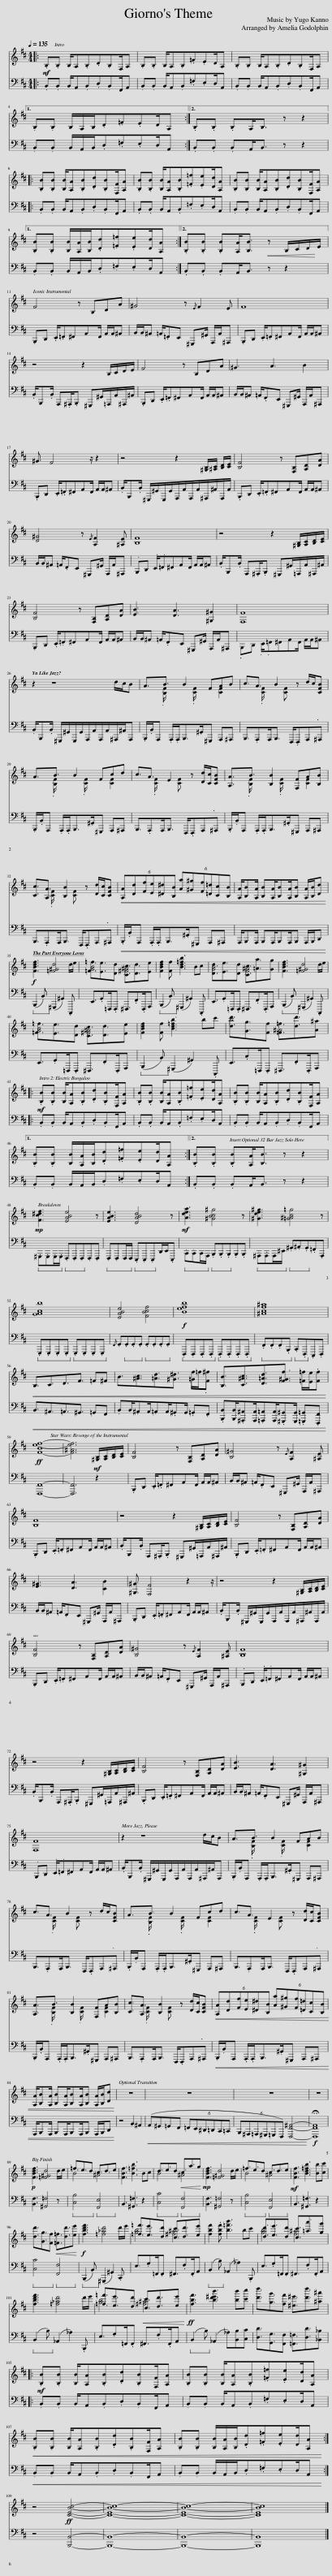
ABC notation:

X:1
%%score { ( 1 4 ) | ( 2 3 ) }
L:1/8
Q:1/4=135
M:4/4
I:linebreak $
K:D
V:1 treble
V:4 treble
V:2 bass
V:3 bass
V:1
|:!mf! .B,.B, B,/A,.B,.D.B,F,/A, | .B,.B, B,/A,.B,.=F.ED/A, | .B,.B, B,/A,.B,.D.B,F,/A, |1$ .B,.B, B,/A,/B,/.D.=F.ED/A, :|2 .B,.B, .B,A,<B, z z2 |:$ %5
 .[B,B].[B,B] [B,B]/[A,A].[B,B].[Dd].[B,B][F,F]/[A,A] | .[B,B].[B,B] [B,B]/[A,A].[B,B].[=F=f].[Ee][Dd]/[A,A] | .[B,B].[B,B] [B,B]/[A,A].[B,B].[Dd].[B,B][F,F]/[A,A] |1$ .[B,B].[B,B] [B,B]/[A,A]/[B,B]/.[Dd].[=F=f].[Ee][Dd]/[A,A] :|2 .[B,B].[B,B] .[B,B][A,A]<[B,B]!<(! z B,/C/D/!<)!E/ ||$ %10
 F4 z B,DA | ^G4 z{/E} F2 E | F8 |$ z4 z2 B,/C/D/E/ | F4 z B,DA | %15
 ^G3 A3 B2 |$ ^G3/2 F4 z/ z2 | z4 z2 [^G,B,]/[^A,C]/ [B,D]/[CE]/ | [B,F]4 z [F,B,][A,D][DA] |$ [D^G]4 z{/E} [A,F]2 [^A,E] | %20
 F8 | z4 z2 [^G,B,]/[A,C]/[B,D]/[CE]/ |$ [B,F]4 z [F,B,][A,D][DA] | [EB]3 [DA]3 [^G,^G]2 | F8 |$ %25
 z2 z4 d/c/B | A3/2B3/2 B2 FAB | c3/2A3/2 B2 z d/c/.[CFB] |$ A3/2B3/2 B2 Fcd | c3/2A3/2 E2 z [Dd]/[Cc]/.[CFB] | %30
 [A,A]3/2B3/2 [B,B]2 [F,F]A[B,B] |$ [Cc]3/2[A,A]3/2 [B,B]2 z [Dd]/[Cc]/.[CFB] |!<(! (6:4:6[A,A][Dd][Ff][Ee][^D^d][B,B] (6:4:6[Aa][^G^g][Ff][=D=d][Cc][B,B] | [A,A]/[B,B][A,A]/ [B,B][A,A]/[B,B][A,A]/[B,B] [A,A]/[B,B]/[Dd]!<)! |$!f! [FBdf]3 [=F^Gd]4 d/e/ | %35
 [=F=f]3/2[Ee]3/2[Dd] [Cc]3/2[Dd]3/2[Ee] | [FBdf]2 [Ff] [Bd=fb]3 Bc | [Dd]3/2[Ee]3/2[Dd] [Cc]3/2[=Aa]3/2[Gg] | [FBdf]3 [=F^Gd]4 d/e/ |$ [=F=f]3/2[Ee]3/2[Dd] [Cc]3/2[Dd]3/2[Ee] | %40
 [FBdf]2 [Ff] [Bd=fb]3 bc' | [dd']3/2[Gg]3/2[Ff] [=F=f]3/2[dd']3/2[^A^a] |:$!mf! .[B,B].[B,B] [B,B]/[A,A].[B,B].[Dd].[B,B][F,F]/[A,A] | .[B,B].[B,B] [B,B]/[A,A].[B,B].[=F=f].[Ee][Dd]/[A,A] | .[B,B].[B,B] [B,B]/[A,A].[B,B].[Dd].[B,B][F,F]/[A,A] |1$ %45
 .[B,B].[B,B] [B,B]/[A,A]/[B,B]/.[Dd].[=F=f].[Ee][Dd]/[A,A] :|2 .[B,B].[B,B] .[B,B][A,A]<[B,B] z z2 ||$!mp! [Fc^df]3 [EABe]4 z | [EABe]3 [DABd]4 z |!mf! [Adea]3 [^GBc^g]4 z | %50
 [^Gde^g]3 [=G^Ac=g]4 z |$ [GAcb]8 | [EABe]4 [FBcf]4 |!f! [Befb]8 | [^Acf^a]8 |$ %55
!<(! B,3/2C3/2D3/2F3/2 =F^F | B3/2[^Ac]3/2[=Ad]3/2[^G^d]3/2 f/=f/.^f | [B,B]3/2[C^Ac]3/2[D=Ad]3/2[F^Gf]3/2 [=F=f]/[Ee]/.[Ff]!<)! |$!ff! [F-Be-f-]8 | [F^Aef]6!mf! [^G,B,]/[A,C]/[B,D]/[CE]/ | %60
 [B,F]4 z [F,B,][A,D][DA] | [B,^G]4 z{/E} [A,F]2 [^A,E] |$ [B,F]8 | z4 z2 [^G,B,]/[A,C]/[B,D]/[CE]/ | [B,F]4 z [F,B,][A,D][DA] |$ %65
 [E^G]3 [DA]3 [CB]2 | [^G,^G]3/2 [F,F]4 z2 z/ | z4 z2 [^G,B,]/[A,C]/[B,D]/[CE]/ |$ [B,F]4 z [F,B,][A,D][DA] | [B,^G]4 z{/E} [A,F]2 [^A,E] | %70
 [B,F]8 |$ z4 z2 [^G,B,]/[A,C]/[B,D]/[CE]/ | [B,F]4 z [F,B,][A,D][DA] | [EB]3 [DA]3 [^G,^G]2 |$ F8 | %75
 z2 z4 d/c/B | A3/2B3/2 B2 FAB |$ c3/2A3/2 B2 z d/c/.[CFB] | A3/2B3/2 B2 Fcd | c3/2A3/2 E2 z [Dd]/[Cc]/.[CFB] |$ %80
 [A,A]3/2B3/2 [B,B]2 [F,F]A[B,B] | [Cc]3/2[A,A]3/2 [B,B]2 z [Dd]/[Cc]/.[CFB] |!<(! (6:4:6[A,A][Dd][Ff][Ee][^D^d][B,B] (6:4:6[Aa][^G^g][Ff][=D=d][Cc][B,B] |$ [A,A]/[B,B][A,A]/ [B,B][A,A]/[B,B][A,A]/[B,B] [A,A]/[B,B]/[Dd]!<)! | z8 | %85
 z8 | z8 | z8 |$!p! [FBdf]3 [=F^Gd]4 d/e/ | =f3/2e3/2d c3/2d3/2e | %90
 [FBf]3 [B=fb]3 Bc | d3/2e3/2d!<(! c3/2a3/2g!<)! |!mp! [FBdf]3 [=F^Gd]4 d/e/ | =f3/2e3/2d c3/2d3/2e |!mf! [FBf]3 [Bd=fb]3 [Bb][cc'] |$ %95
 [dd']3/2[Gg]3/2[Ff]!<(! [=F=f]3/2[dd']3/2[ee']!<)! |!f! [fbd'f']3 [=f_ad']4 d'/e'/ | [=f=f']3/2[ee']3/2[dd'] [cc']3/2[dd']3/2[ee'] | [fbf']2 .[fbf'] [b=f'b']3 bc' | [dd']3/2[ee']3/2[dd'] [cc']3/2[=aa']3/2[gg'] |$ %100
 [fbd'f']3 [=f_ad']4 d'/e'/ | [=f=f']3/2[ee']3/2[dd']!<(! [cc']3/2[dd']3/2[ee']!<)! |!ff! [fbf']3 [bd'^e'b']3 [bb'][c'c''] | [d'd'']3/2[gg']3/2[ff'] [^e^e']3/2[d'd'']3/2[^a^a'] |:$!mf! .[B,B].[B,B] [B,B]/[A,A].[B,B].[Dd].[B,B][F,F]/[A,A] | %105
 .[B,B].[B,B] [B,B]/[A,A].[B,B].[=F=f].[Ee][Dd]/[A,A] |$!<(! .[B,B].[B,B] [B,B]/[A,A].[B,B].[Dd].[B,B][F,F]/[A,A] | .[B,B].[B,B] [B,B]/[A,A]/[B,B]/.[Dd].[=F=f].[Ee][Dd]/[A,A]!<)! :|$ z4!ff! [CEBc]4- | [CEBc]8- | %110
 [CEBc]8- | [CEBc]8 |] %112
V:2
|: .B,,.B,, B,,/A,,.B,,.D,.B,,F,,/A,, | .B,,.B,, B,,/A,,.B,,.=F,.E,D,/A,, | .B,,.B,, B,,/A,,.B,,.D,.B,,F,,/A,, |1$ .B,,.B,, B,,/A,,/B,,/.D,.=F,.E,D,/A,, :|2 .B,,.B,, .B,,A,,<B,, z z2 |:$ %5
 .B,,.B,, B,,/A,,.B,,.D,.B,,F,,/A,, | .B,,.B,, B,,/A,,.B,,.=F,.E,D,/A,, | .B,,.B,, B,,/A,,.B,,.D,.B,,F,,/A,, |1$ .B,,.B,, B,,/A,,/B,,/.D,.=F,.E,D,/A,, :|2 .B,,.B,, .B,,A,,<B,, z z2 ||$ %10
 .B,,,D,, .E,,/.=F,,^F,,A,,F,,/ A,,/A,,/^A,, | B,,/B,,/^A,, =A,,/.=F,,E,, ^G,,,^G,,/ A,,,/A,,/^A,,, | .B,,,D,, .E,,/.=F,,^F,,A,,F,,/ A,,/A,,/^A,, |$ .B,,/B,,,.B,,/ A,,,.^A,,,/.B,,, ^G,,,^G,,/=A,,,/A,,/^A,,,/^A,,/ | .B,,,D,, .E,,/.=F,,^F,,A,,F,,/ A,,/A,,/^A,, | %15
 B,,/B,,/^A,, =A,,/.F,,E,, ^G,,,^G,,/ A,,,/A,,/^A,,, |$ .B,,,D,, .E,,/.=F,,^F,,A,,F,,/ A,,/A,,/^A,, | .B,,/B,,,.B,,/ ^G,,,/^G,,/G,,,/G,,/A,,,/A,,/A,,,/A,,/^A,,,/^A,,/A,,,/A,,/ | .B,,,D,, .E,,/.=F,,^F,,A,,F,,/ A,,/A,,/^A,, |$ B,,/B,,/^A,, =A,,/.F,,E,, ^G,,,^G,,/ A,,,/A,,/^A,,, | %20
[I:staff -1] B,8 |[I:staff +1] .B,,/B,,,.B,,/ A,,,.^A,,,/.B,,, ^G,,,^G,,/=A,,,/A,,/^A,,,/^A,,/ |$ .B,,,D,, .E,,/.=F,,^F,,A,,F,,/ A,,/A,,/^A,, | B,,/B,,/^A,, =A,,/.F,,E,, ^G,,,^G,,/ A,,,/A,,/^A,,, |[I:staff -1] F,8 |$ %25
[I:staff +1] .B,,/B,,,.B,,/ ^G,,,/^G,,/G,,,/G,,/A,,,/A,,/A,,,/A,,/^A,,,/^A,,/A,,, | .B,,,/.B,,/A,,, .A,,,/.A,,,<B,,,.^G,,/^G,,, A,,,^A,,, | B,,,3/2.A,,,A,,,<B,,, F,,,/.F,,,A,,,^A,,, |$ .B,,,/.B,,/A,,, .A,,,/.A,,,<B,,,.^G,,/^G,,, A,,,^A,,, | B,,,3/2.A,,,A,,,<B,,, F,,,/.F,,,A,,,^A,,, | %30
 .B,,,/.B,,/A,,, .A,,,/.A,,,<B,,,.^G,,/^G,,, A,,,^A,,, |$ B,,,3/2.A,,,A,,,<B,,, F,,,/.F,,,A,,,^A,,, |!<(! .B,,,/.B,,/A,,, .A,,,/.A,,,<B,,,.^G,,/^G,,, A,,,^A,,, | A,,,/B,,,A,,,/ B,,,A,,,/B,,,A,,,/B,,, A,,,/B,,,/D,,!<)! |$!ped! (B,,,2 B,,)!ped-up! (^G,,,2 ^G,,2) .C,,, | %35
 E,,3/2.G,,=F,,,/.F,,, ^F,,,3/2.F,,.F,,,/A,,, |!ped! (B,,,2 B,,)!ped-up! (^G,,,2 ^G,,2) .C,,, | E,,3/2.G,,=F,,,/.F,,, ^F,,,3/2.F,,.F,,,/A,,, |!ped! (B,,,2 B,,)!ped-up! (^G,,,2 ^G,,2) .C,,, |$ E,,3/2.G,,=F,,,/.F,,, ^F,,,3/2.F,,.F,,,/A,,, | %40
!ped! (B,,,2 B,,)!ped-up! (^G,,,2 ^G,,2) .C,,, | E,,3/2.C,=F,,,/.F,,, ^F,,,3/2.F,,.F,,,/A,,, |:$ .B,,.B,, B,,/A,,.B,,.D,.B,,F,,/A,, | .B,,.B,, B,,/A,,.B,,.=F,.E,D,/A,, | .B,,.B,, B,,/A,,.B,,.D,.B,,F,,/A,, |1$ %45
 .B,,.B,, B,,/A,,/B,,/.D,.=F,.E,D,/A,, :|2 .B,,.B,, .B,,A,,<B,, z z2 ||$!ped! .^G,,,.G,,,.G,,,/.G,,,/!ped-up!!ped! .F,,,.F,,,.F,,,!ped-up!.F,,,.F,,, |!ped! .F,,,.F,,,F,,,/F,,,/!ped-up!!ped! .E,,,.E,,,.E,,,!ped-up!D,,/E,,/.E,,, |!ped! .C,,.C,,C,,/A,,,/!ped-up!!ped! .B,,,.B,,,.B,,,!ped-up!.B,,,.B,,, | %50
!ped! .^A,,,.A,,,A,,,/^E,,/!ped-up!!ped! .^G,,.^A,,.G,,!ped-up!.=F,,.A,,, |$!ped! .G,,,.G,,,.G,,,.G,,,!ped-up!!ped! .G,,,.G,,,.G,,,.G,,,!ped-up! |{/F,,} .G,,!ped!.G,,.G,,.G,,!ped-up!!ped! .G,,.G,,.G,,.G,,!ped-up! |!ped! .F,,,.F,,,.F,,,.F,,,!ped-up!!ped! .F,,,.F,,,.F,,,.F,,,!ped-up! |!ped! .F,,.F,,.F,,.B,,,!ped-up!!ped! .C,,.F,,,!ped-up!.E,,,.F,,, |$ %55
!<(! B,,3/2^A,,3/2=A,,3/2^G,,3/2 =G,,F,, | .B,,B,,/.^A,,A,,/.=A,,A,,/.^G,,G,,/ .=G,,.F,, | .[B,,,B,,][B,,,B,,]/.[^A,,,^A,,][A,,,A,,]/.[=A,,,=A,,][A,,,A,,]/.[^G,,,^G,,][G,,,G,,]/ .[=G,,,=G,,].[F,,,F,,]!<)! |$ [F,,,F,,]8- | [F,,,F,,]6 z2 | %60
 .B,,,D,, .E,,/.=F,,^F,,A,,F,,/ A,,/A,,/^A,, | B,,/B,,/^A,, =A,,/.F,,E,, ^G,,,^G,,/ A,,,/A,,/^A,,, |$ .B,,,D,, .E,,/.=F,,^F,,A,,F,,/ A,,/A,,/^A,, | .B,,/B,,,.B,,/ A,,,.^A,,,/.B,,, ^G,,,^G,,/=A,,,/A,,/^A,,,/^A,,/ | .B,,,D,, .E,,/.=F,,^F,,A,,F,,/ A,,/A,,/^A,, |$ %65
 B,,/B,,/^A,, =A,,/.F,,E,, ^G,,,^G,,/ A,,,/A,,/^A,,, | .B,,,D,, .E,,/.=F,,^F,,A,,F,,/ A,,/A,,/^A,, | .B,,/B,,,.B,,/ ^G,,,/^G,,/G,,,/G,,/A,,,/A,,/A,,,/A,,/^A,,,/^A,,/A,,,/A,,/ |$ .B,,,D,, .E,,/.=F,,^F,,A,,F,,/ A,,/A,,/^A,, | B,,/B,,/^A,, =A,,/.F,,E,, ^G,,,^G,,/ A,,,/A,,/^A,,, | %70
[I:staff -1] B,8 |$[I:staff +1] .B,,/B,,,.B,,/ A,,,.^A,,,/.B,,, ^G,,,^G,,/=A,,,/A,,/^A,,,/^A,,/ | .B,,,D,, .E,,/.=F,,^F,,A,,F,,/ A,,/A,,/^A,, | B,,/B,,/^A,, =A,,/.F,,E,, ^G,,,^G,,/ A,,,/A,,/^A,,, |$[I:staff -1] F,8 | %75
[I:staff +1] .B,,/B,,,.B,,/ ^G,,,/^G,,/G,,,/G,,/A,,,/A,,/A,,,/A,,/^A,,,/^A,,/A,,, | .B,,,/.B,,/A,,, .A,,,/.A,,,<B,,,.^G,,/^G,,, A,,,^A,,, |$ B,,,3/2.A,,,A,,,<B,,, F,,,/.F,,,A,,,^A,,, | .B,,,/.B,,/A,,, .A,,,/.A,,,<B,,,.^G,,/^G,,, A,,,^A,,, | B,,,3/2.A,,,A,,,<B,,, F,,,/.F,,,A,,,^A,,, |$ %80
 .B,,,/.B,,/A,,, .A,,,/.A,,,<B,,,.^G,,/^G,,, A,,,^A,,, | B,,,3/2.A,,,A,,,<B,,, F,,,/.F,,,A,,,^A,,, |!<(! .B,,,/.B,,/A,,, .A,,,/.A,,,<B,,,.^G,,/^G,,, A,,,^A,,, |$ A,,,/B,,,A,,,/ B,,,A,,,/B,,,A,,,/B,,, A,,,/B,,,/D,,!<)! | z4 B,,2 ^A,,2 | %85
!<(! (A,,^G,,=G,,F,, (6:4:6=F,,E,,^D,,=D,,C,,=C,, | (6:4:6B,,,^A,,,=A,,,^G,,,=G,,,F,,,) [F,,,F,,^A,,]4-!<)! |!f! !fermata![F,,,F,,A,,]8 |$ [B,,F,]3 [^G,,=F,]4 z |!ped! [C,B,]4!ped-up!!ped! [F,,E,]4!ped-up! | %90
 B,,3 [^G,,=F,]3 z2 |!ped! [C,C]4!ped-up!!ped! [F,,F,]4!ped-up! | [B,,F,]3 [^G,,=F,]4 z |!ped! [C,B,]4!ped-up!!ped! [F,,E,]4!ped-up! | B,,3 [^G,,=F,]3 z2 |$ %95
!ped! [C,C]4!ped-up!!ped! [F,,F,]4!ped-up! |!ped! (B,,,2 B,,)!ped-up! (^G,,,2 ^G,,2) .C,, | E,3/2.G,=F,,/.F,, ^F,,3/2.F,.F,,/A,, |!ped! (B,,2 B,)!ped-up! (_A,,2 _A,2) .B,,, | E,3/2.G,=F,,/.F,, ^F,,3/2.F,.F,,/A,, |$ %100
!ped! (B,,2 B,)!ped-up! (_A,,2 _A,2) .B,,, | E,3/2.G,=F,,/.F,, ^F,,3/2.F,.F,,/A,, |!ped! (B,,2 B,)!ped-up! (_A,,2 _A,)[B,,B,][C,C] | [D,D]3/2[G,,G,]3/2[F,,F,] [=F,,=F,]3/2[D,D]3/2[_B,,_B,] |:$ .B,,.B,, B,,/A,,.B,,.D,.B,,F,,/A,, | %105
 .B,,.B,, B,,/A,,.B,,.=F,.E,D,/A,, |$!<(! .B,,.B,, B,,/A,,.B,,.D,.B,,F,,/A,, | .B,,.B,, B,,/A,,/B,,/.D,.=F,.E,D,/A,,!<)! :|$ z4 [B,,,B,,]4- | [B,,,B,,]8- | %110
 [B,,,B,,]8- | [B,,,B,,]8 |] %112
V:3
|: x8 | x8 | x8 |1$ x8 :|2 x8 |:$ %5
 x8 | x8 | x8 |1$ x8 :|2 x8 ||$ %10
 x8 | x8 | x8 |$ x8 | x8 | %15
 x8 |$ x8 | x8 | x8 |$ x8 | %20
 .B,,,D,, .E,,/.=F,,^F,,A,,F,,/ A,,/A,,/^A,, | x8 |$ x8 | x8 | .B,,,D,, .E,,/.=F,,^F,,A,,F,,/ A,,/A,,/^A,, |$ %25
 x8 | x8 | x8 |$ x8 | x8 | %30
 x8 |$ x8 | x8 | x8 |$ x8 | %35
 x8 | x8 | x8 | x8 |$ x8 | %40
 x8 | x8 |:$ x8 | x8 | x8 |1$ %45
 x8 :|2 x8 ||$ x8 | x8 | x8 | %50
 x8 |$ x8 | x8 | x8 | x8 |$ %55
 x8 | x8 | x8 |$ x8 | x8 | %60
 x8 | x8 |$ x8 | x8 | x8 |$ %65
 x8 | x8 | x8 |$ x8 | x8 | %70
 .B,,,D,, .E,,/.=F,,^F,,A,,F,,/ A,,/A,,/^A,, |$ x8 | x8 | x8 |$ .B,,,D,, .E,,/.=F,,^F,,A,,F,,/ A,,/A,,/^A,, | %75
 x8 | x8 |$ x8 | x8 | x8 |$ %80
 x8 | x8 | x8 |$ x8 | x8 | %85
 x8 | x8 | x8 |$ x8 | x8 | %90
 x8 | x8 | x8 | x8 | x8 |$ %95
 x8 | x8 | x8 | x8 | x8 |$ %100
 x8 | x8 | x8 | x8 |:$ x8 | %105
 x8 |$ x8 | x8 :|$ x8 | x8 | %110
 x8 | x8 |] %112
V:4
|: x8 | x8 | x8 |1$ x8 :|2 x8 |:$ %5
 x8 | x8 | x8 |1$ x8 :|2 x8 ||$ %10
 x8 | x8 | x8 |$ x8 | x8 | %15
 x8 |$ x8 | x8 | x8 |$ x8 | %20
 x8 | x8 |$ x8 | x8 | x8 |$ %25
 x8 | x3/2 .[B,F]/ x2 .[CF]/ x3/2 [CF]2 | x2 .[CF]/ x3/2 [CF] x3 |$ x3/2 .[B,F]/ x2 .[CF]/ x3/2 [CF]2 | x2 .[CF]/ x3/2 [CF] x3 | %30
 x3/2 .[B,F]/ x2 .[CF]/ x3/2 [CF]2 |$ x2 .[CF]/ x3/2 [CF] x3 | x8 | x8 |$ x8 | %35
 [GB]4 [^F^A]4 | x8 | [GB]4 [F^A]4 | x8 |$ [GB]4 [^F^A]4 | %40
 x8 | b4 ^A4 |:$ x8 | x8 | x8 |1$ %45
 x8 :|2 x8 ||$ x8 | x8 | x8 | %50
 x8 |$ x8 | x8 | x8 | x8 |$ %55
 x8 | x6 =GF | x8 |$ x8 | x8 | %60
 x8 | x8 |$ x8 | x8 | x8 |$ %65
 x8 | x8 | x8 |$ x8 | x8 | %70
 x8 |$ x8 | x8 | x8 |$ x8 | %75
 x8 | x3/2 .[B,F]/ x2 .[CF]/ x3/2 [CF]2 |$ x2 .[CF]/ x3/2 [CF] x3 | x3/2 .[B,F]/ x2 .[CF]/ x3/2 [CF]2 | x2 .[CF]/ x3/2 [CF] x3 |$ %80
 x3/2 .[B,F]/ x2 .[CF]/ x3/2 [CF]2 | x2 .[CF]/ x3/2 [CF] x3 | x8 |$ x8 | x8 | %85
 x8 | x8 | x8 |$ x8 | B4 ^A4 | %90
 x8 | B4 ^A4 | x8 | B4 ^A4 | x8 |$ %95
 x8 | x8 | [gb]4 [^f^a]4 | x8 | [gb]4 [f^a]4 |$ %100
 x8 | [gb]4 [^f^a]4 | x8 | x8 |:$ x8 | %105
 x8 |$ x8 | x8 :|$ x8 | x8 | %110
 x8 | x8 |] %112
